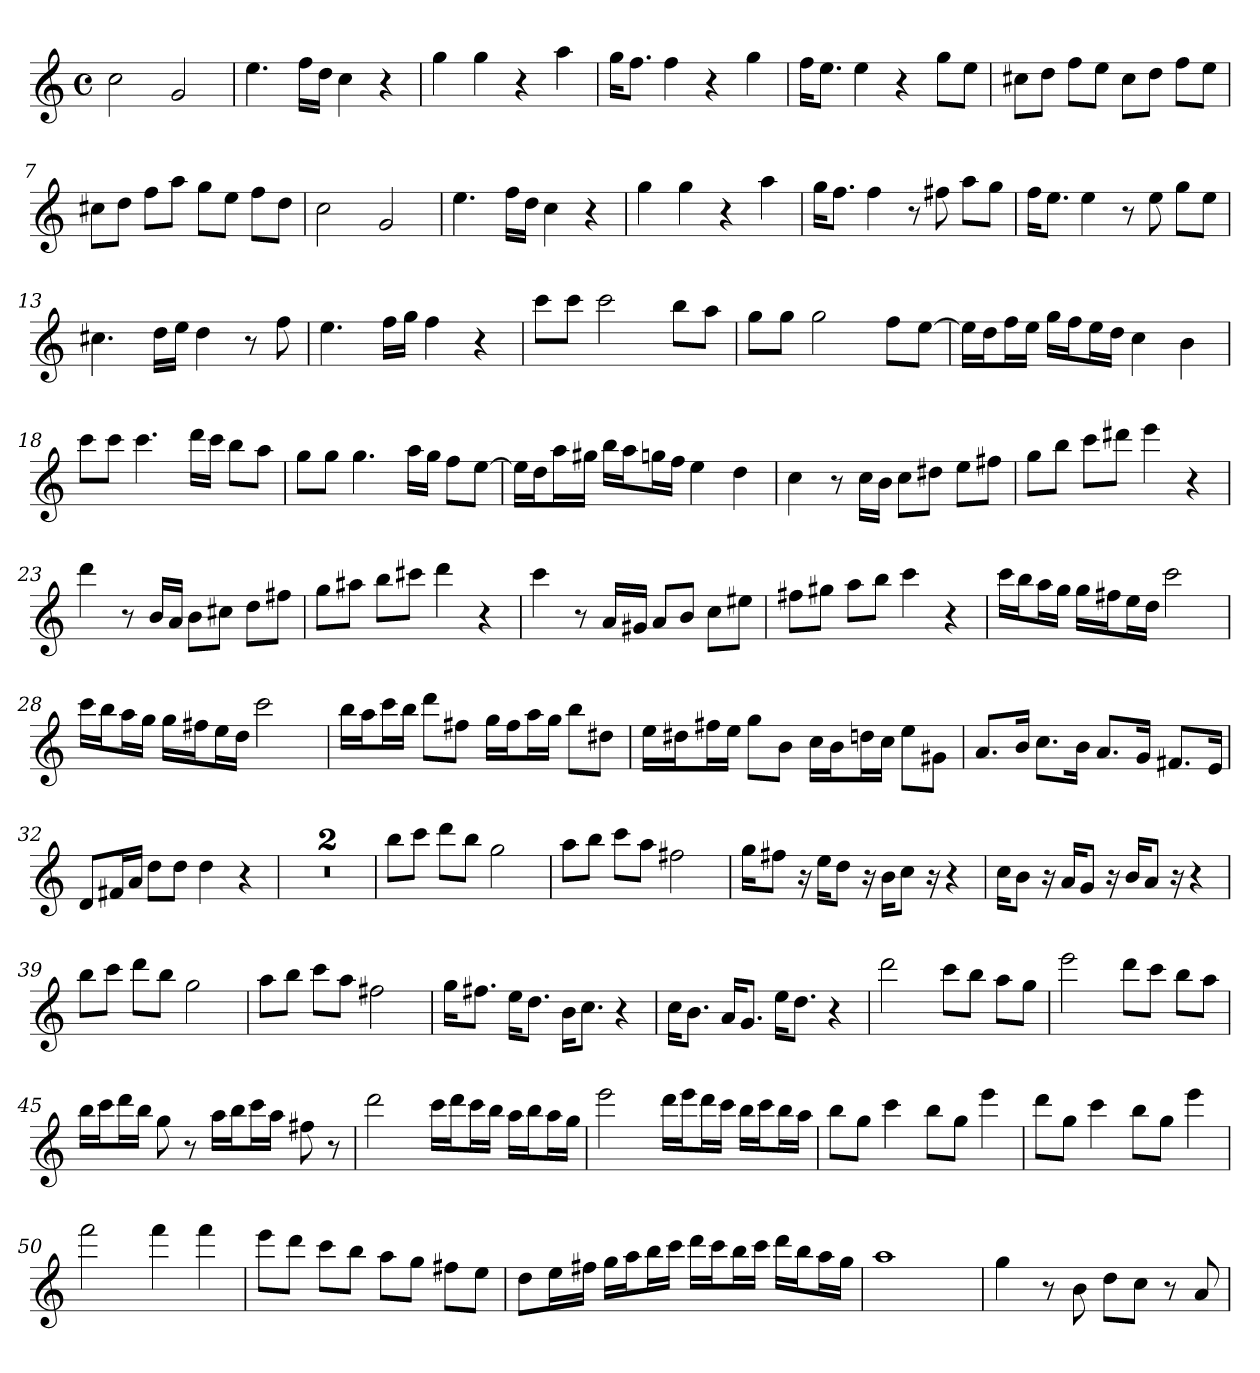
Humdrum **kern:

**kern
*part1
*staff1
*clefG2
*k[]
*C:
*M4/4
*met(c)
*MM160
=1
2cc
2g
=2
4.ee
16ff\LL
16dd\JJ
4cc
4r
=3
4gg
4gg
4r
4aa
=4
16gg\KL
8.ff\J
4ff
4r
4gg
=5
16ff\KL
8.ee\J
4ee
4r
8gg\L
8ee\J
=6
8cc#X\L
8dd\J
8ff\L
8ee\J
8cc#\L
8dd\J
8ff\L
8ee\J
=7
8cc#X\L
8dd\J
8ff\L
8aa\J
8gg\L
8ee\J
8ff\L
8dd\J
=8
2cc
2g
=9
4.ee
16ff\LL
16dd\JJ
4cc
4r
=10
4gg
4gg
4r
4aa
=11
16gg\KL
8.ff\J
4ff
8r
8ff#X
8aa\L
8gg\J
=12
16ff\KL
8.ee\J
4ee
8r
8ee
8gg\L
8ee\J
=13
4.cc#X
16dd\LL
16ee\JJ
4dd
8r
8ff
=14
4.ee
16ff\LL
16gg\JJ
4ff
4r
=15
8ccc\L
8ccc\J
2ccc
8bb\L
8aa\J
=16
8gg\L
8gg\J
2gg
8ff\L
[8ee\J
=17
16ee\LL]
16dd\J
16ff\L
16ee\JJ
16gg\LL
16ff\J
16ee\L
16dd\JJ
4cc
4b
=18
8ccc\L
8ccc\J
4.ccc
16ddd\LL
16ccc\JJ
8bb\L
8aa\J
=19
8gg\L
8gg\J
4.gg
16aa\LL
16gg\JJ
8ff\L
[8ee\J
=20
16ee\LL]
16dd\J
16aa\L
16gg#X\JJ
16bb\LL
16aa\J
16ggn\L
16ff\JJ
4ee
4dd
=21
4cc
8r
16cc\LL
16b\JJ
8cc\L
8dd#X\J
8ee\L
8ff#X\J
=22
8gg\L
8bb\J
8ccc\L
8ddd#X\J
4eee
4r
=23
4ddd:
8r
16b/LL
16a/JJ
8b\L
8cc#X\J
8dd\L
8ff#X\J
=24
8gg\L
8aa#X\J
8bb\L
8ccc#X\J
4ddd
4r
=25
4ccc:
8r
16a/LL
16g#X/JJ
8a/L
8b/J
8cc\L
8ee#X\J
=26
8ff#X\L
8gg#X\J
8aa\L
8bb\J
4ccc
4r
=27
16ccc\LL
16bb\J
16aa\L
16gg\JJ
16gg\LL
16ff#X\J
16ee\L
16dd\JJ
2ccc
=28
16ccc\LL
16bb\J
16aa\L
16gg\JJ
16gg\LL
16ff#X\J
16ee\L
16dd\JJ
2ccc
=29
16bb\LL
16aa\J
16ccc\L
16bb\JJ
8ddd\L
8ff#X\J
16gg\LL
16ff#\J
16aa\L
16gg\JJ
8bb\L
8dd#X\J
=30
16ee\LL
16dd#X\J
16ff#X\L
16ee\JJ
8gg\L
8b\J
16cc\LL
16b\J
16ddn\L
16cc\JJ
8ee\L
8g#X\J
=31
8.a/L
16b/Jk
8.cc\L
16b\Jk
8.a/L
16g/Jk
8.f#X/L
16e/Jk
=32
8d/L
16f#X/L
16a/JJ
8dd\L
8dd\J
4dd
4r
=33
1r
=34
1r
=35
8bb\L
8ccc\J
8ddd\L
8bb\J
2gg
=36
8aa\L
8bb\J
8ccc\L
8aa\J
2ff#X
=37
16gg\KL
8ff#X\J
16r
16ee\KL
8dd\J
16r
16b\KL
8cc\J
16r
4r
=38
16cc\KL
8b\J
16r
16a/KL
8g/J
16r
16b/KL
8a/J
16r
4r
=39
8bb\L
8ccc\J
8ddd\L
8bb\J
2gg
=40
8aa\L
8bb\J
8ccc\L
8aa\J
2ff#X
=41
16gg\KL
8.ff#X\J
16ee\KL
8.dd\J
16b\KL
8.cc\J
4r
=42
16cc\KL
8.b\J
16a/KL
8.g/J
16ee\KL
8.dd\J
4r
=43
2ddd
8ccc\L
8bb\J
8aa\L
8gg\J
=44
2eee
8ddd\L
8ccc\J
8bb\L
8aa\J
=45
16bb\LL
16ccc\J
16ddd\L
16bb\JJ
8gg
8r
16aa\LL
16bb\J
16ccc\L
16aa\JJ
8ff#X
8r
=46
2ddd
16ccc\LL
16ddd\J
16ccc\L
16bb\JJ
16aa\LL
16bb\J
16aa\L
16gg\JJ
=47
2eee
16ddd\LL
16eee\J
16ddd\L
16ccc\JJ
16bb\LL
16ccc\J
16bb\L
16aa\JJ
=48
8bb\L
8gg\J
4ccc
8bb\L
8gg\J
4eee
=49
8ddd\L
8gg\J
4ccc
8bb\L
8gg\J
4eee
=50
2fff
4fff
4fff
=51
8eee\L
8ddd\J
8ccc\L
8bb\J
8aa\L
8gg\J
8ff#X\L
8ee\J
=52
8dd\L
16ee\L
16ff#X\JJ
16gg\LL
16aa\J
16bb\L
16ccc\JJ
16ddd\LL
16ccc\J
16bb\L
16ccc\JJ
16ddd\LL
16bb\J
16aa\L
16gg\JJ
=53
1aa
=54
4gg
8r
8b
8dd\L
8cc\J
8r
8a
=
*-
